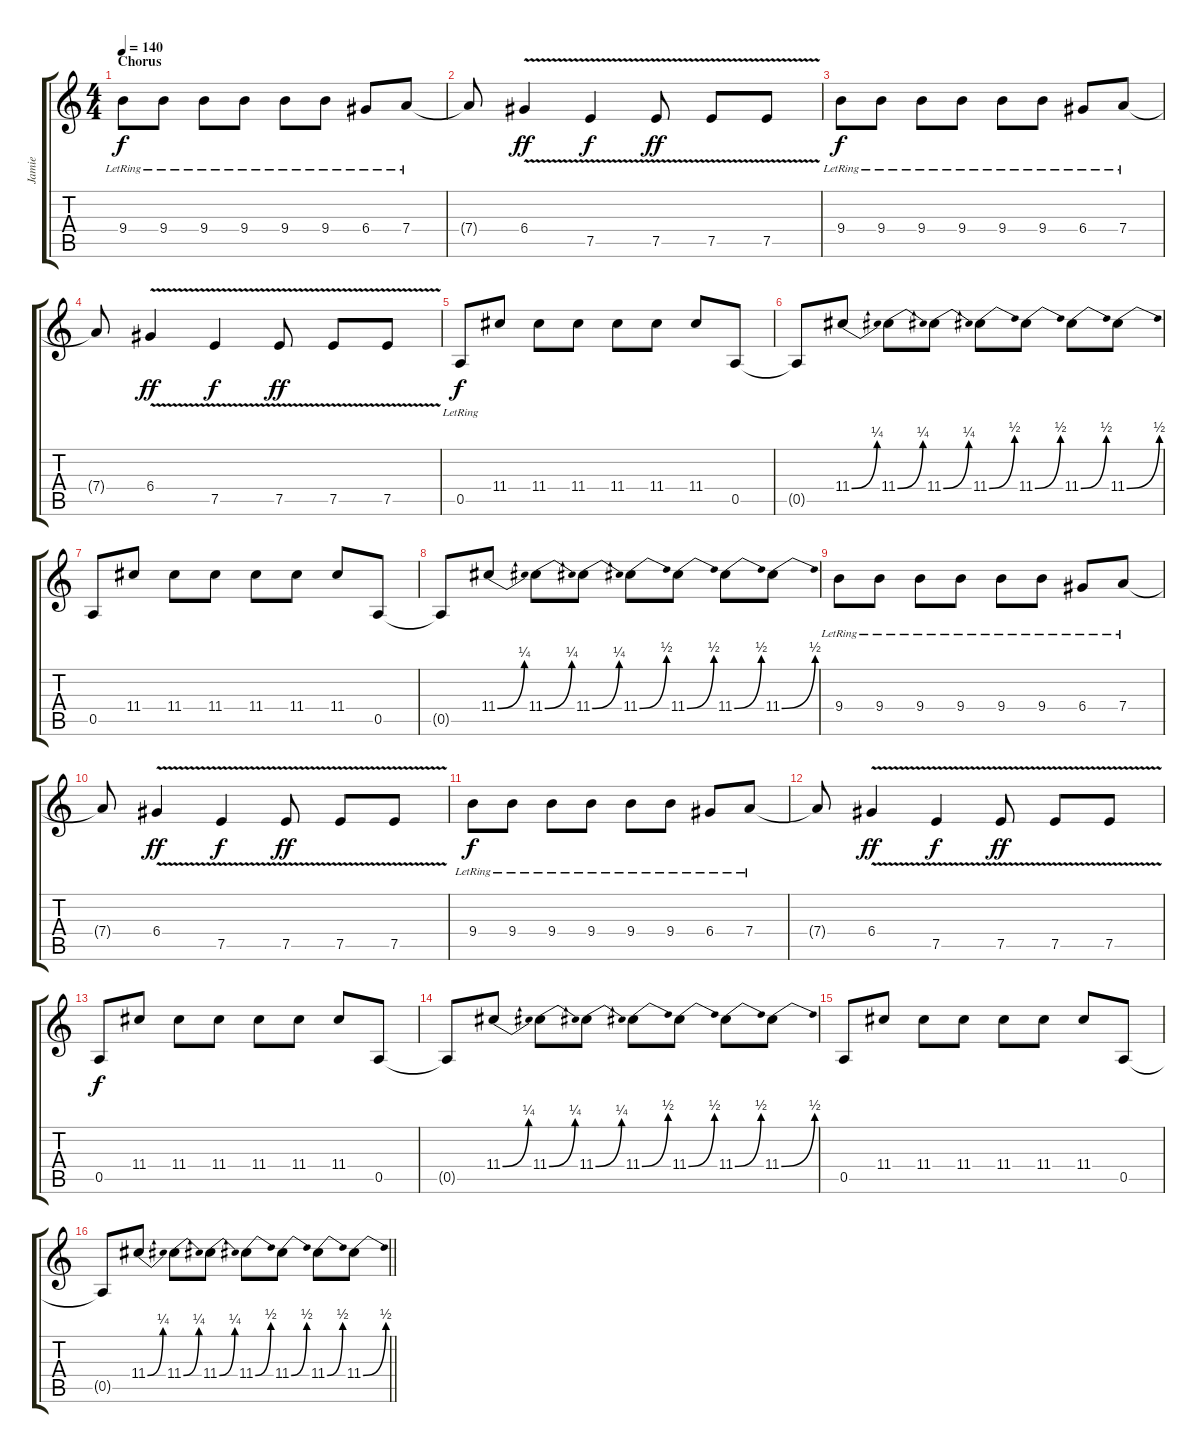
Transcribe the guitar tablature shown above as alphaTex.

\track ("Jamie" "Jamie") {instrument electricguitarjazz}
\staff {score tabs}
\tuning (E4 B3 G3 D3 A2 E2) {hide}
\ts (4 4)
\section ("" "Chorus")
\tempo 140
\clef g2
\ks c
9.4{lr}.8{dy f volume 16} 9.4{lr}.8 9.4{lr}.8 9.4{lr}.8 9.4{lr}.8 9.4{lr}.8 6.4{lr}.8 7.4{lr}.8 |
7.4{t}.8 6.4{v}.4{dy ff} 7.5{v}.4{dy f} 7.5{v}.8{dy ff} 7.5{v}.8 7.5{v}.8 |
9.4{lr}.8{dy f} 9.4{lr}.8 9.4{lr}.8 9.4{lr}.8 9.4{lr}.8 9.4{lr}.8 6.4{lr}.8 7.4{lr}.8 |
7.4{t}.8 6.4{v}.4{dy ff} 7.5{v}.4{dy f} 7.5{v}.8{dy ff} 7.5{v}.8 7.5{v}.8 |
0.5{lr}.8{dy f} 11.4.8 11.4.8 11.4.8 11.4.8 11.4.8 11.4.8 0.5.8 |
0.5{t}.8 11.4{be (bend 0 0 60 1)}.8 11.4{be (bend 0 0 60 1)}.8 11.4{be (bend 0 0 60 1)}.8 11.4{be (bend 0 0 60 2)}.8 11.4{be (bend 0 0 60 2)}.8 11.4{be (bend 0 0 60 2)}.8 11.4{be (bend 0 0 60 2)}.8 |
0.5.8 11.4.8 11.4.8 11.4.8 11.4.8 11.4.8 11.4.8 0.5.8 |
0.5{t}.8 11.4{be (bend 0 0 60 1)}.8 11.4{be (bend 0 0 60 1)}.8 11.4{be (bend 0 0 60 1)}.8 11.4{be (bend 0 0 60 2)}.8 11.4{be (bend 0 0 60 2)}.8 11.4{be (bend 0 0 60 2)}.8 11.4{be (bend 0 0 60 2)}.8 |
9.4{lr}.8 9.4{lr}.8 9.4{lr}.8 9.4{lr}.8 9.4{lr}.8 9.4{lr}.8 6.4{lr}.8 7.4{lr}.8 |
7.4{t}.8 6.4{v}.4{dy ff} 7.5{v}.4{dy f} 7.5{v}.8{dy ff} 7.5{v}.8 7.5{v}.8 |
9.4{lr}.8{dy f} 9.4{lr}.8 9.4{lr}.8 9.4{lr}.8 9.4{lr}.8 9.4{lr}.8 6.4{lr}.8 7.4{lr}.8 |
7.4{t}.8 6.4{v}.4{dy ff} 7.5{v}.4{dy f} 7.5{v}.8{dy ff} 7.5{v}.8 7.5{v}.8 |
0.5.8{dy f} 11.4.8 11.4.8 11.4.8 11.4.8 11.4.8 11.4.8 0.5.8 |
0.5{t}.8 11.4{be (bend 0 0 60 1)}.8 11.4{be (bend 0 0 60 1)}.8 11.4{be (bend 0 0 60 1)}.8 11.4{be (bend 0 0 60 2)}.8 11.4{be (bend 0 0 60 2)}.8 11.4{be (bend 0 0 60 2)}.8 11.4{be (bend 0 0 60 2)}.8 |
0.5.8 11.4.8 11.4.8 11.4.8 11.4.8 11.4.8 11.4.8 0.5.8 |
\barLineRight lightlight
0.5{t}.8 11.4{be (bend 0 0 60 1)}.8 11.4{be (bend 0 0 60 1)}.8 11.4{be (bend 0 0 60 1)}.8 11.4{be (bend 0 0 60 2)}.8 11.4{be (bend 0 0 60 2)}.8 11.4{be (bend 0 0 60 2)}.8 11.4{be (bend 0 0 60 2)}.8
